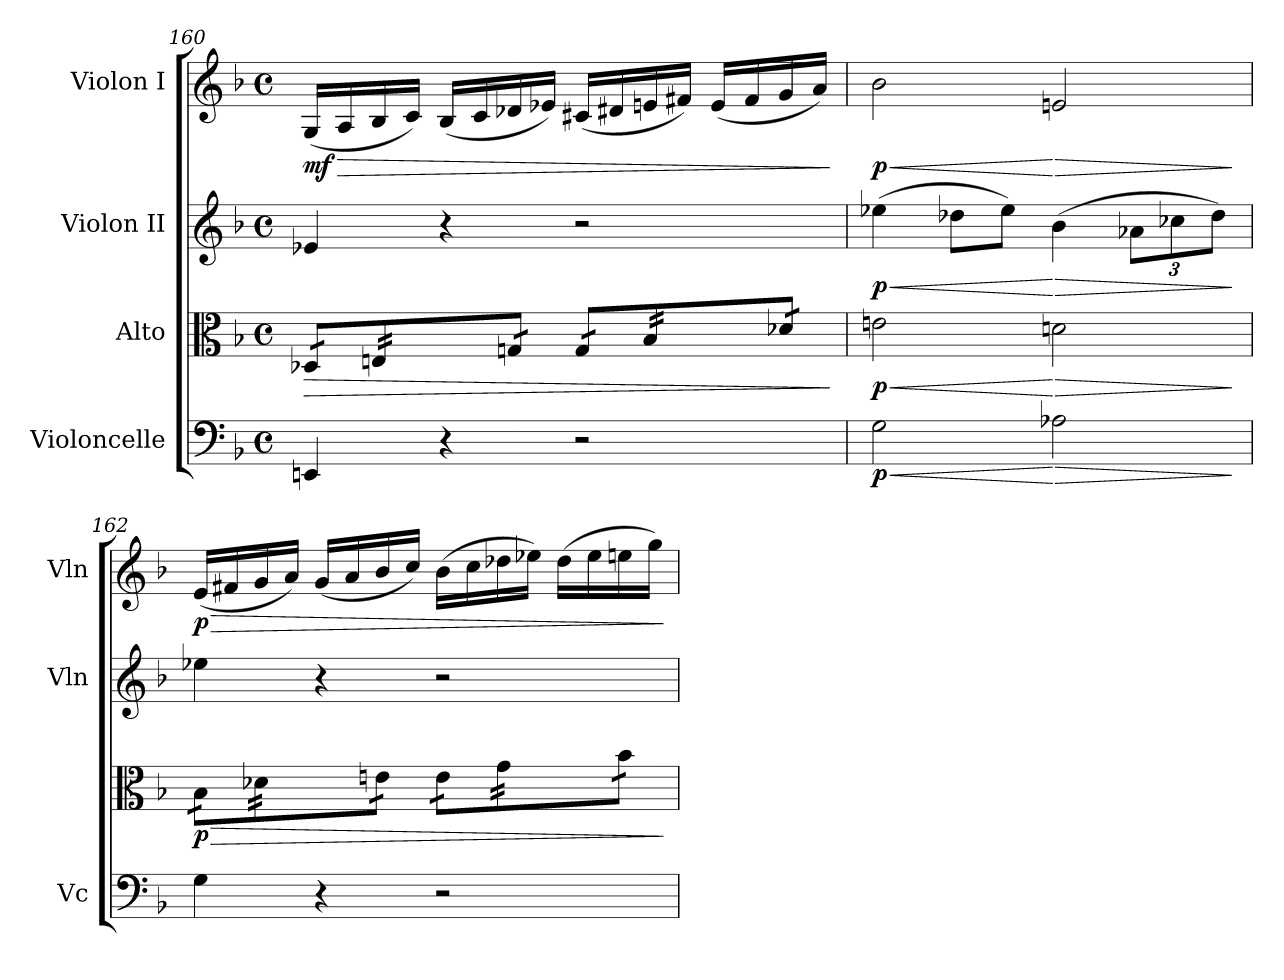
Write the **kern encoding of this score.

**kern	**dynam	**kern	**dynam	**kern	**dynam	**kern	**dynam
*part4	*part4	*part3	*part3	*part2	*part2	*part1	*part1
*staff4	*staff4	*staff3	*staff3	*staff2	*staff2	*staff1	*staff1
*I"Violoncelle	*	*I"Alto	*	*I"Violon II	*	*I"Violon I	*
*I'Vc	*	*	*	*I'Vln	*	*I'Vln	*
*clefF4	*	*clefC3	*	*clefG2	*	*clefG2	*
*k[b-]	*	*k[b-]	*	*k[b-]	*	*k[b-]	*
*M4/4	*	*M4/4	*	*M4/4	*	*M4/4	*
*met(c)	*	*met(c)	*	*met(c)	*	*met(c)	*
=160	=160	=160	=160	=160	=160	=160	=160
!	!	!	!LO:HP:b	!	!	!	!LO:HP:b
!	!	!	!	!	!	!	!LO:DY:n=1:b
*	*	*tremolo	*	*	*	*	*
4EEn/	.	16D-X/LL	>	4e-X/	.	(<16G/LL	> mf
.	.	16D-X/	.	.	.	16A/	.
.	.	16En/	.	.	.	16B-/	.
.	.	16En/	.	.	.	16c/JJ)	.
4r	.	16E/	.	4r	.	(<16B-/LL	.
.	.	16E/	.	.	.	16c/	.
.	.	16Gn/	.	.	.	16d-X/	.
.	.	16Gn/JJ	.	.	.	16e-X/JJ)	.
2r	.	16G/LL	.	2r	.	(<16c#X/LL	.
.	.	16G/	.	.	.	16d#X/	.
.	.	16B-/	.	.	.	16en/	.
.	.	16B-/	.	.	.	16f#X/JJ)	.
.	.	16B-/	.	.	.	(<16e/LL	.
.	.	16B-/	.	.	.	16f#/	.
.	.	16d-X/	.	.	.	16g/	.
.	.	16d-X/JJ	.	.	.	16a/JJ)	.
*	*	*Xtremolo	*	*	*	*	*
.	.	.	]	.	.	.	]
!!LO:PB:g=z
=161	=161	=161	=161	=161	=161	=161	=161
!	!LO:HP:b	!	!LO:HP:b	!	!LO:HP:b	!	!LO:HP:b
!	!LO:DY:n=1:b	!	!LO:DY:n=1:b	!	!LO:DY:n=1:b	!	!LO:DY:n=1:b
2G\	< p	2en\	< p	(>4ee-X\	< p	2b-\	< p
.	.	.	.	8dd-X\L	.	.	.
.	.	.	.	8ee-\J)	.	.	.
!	!LO:HP:n=1:b	!	!LO:HP:n=1:b	!	!LO:HP:n=1:b	!	!LO:HP:n=1:b
2A-X\	[ >	2dn\	[ >	(>4b-\	[ >	2en/	[ >
*	*	*	*	*Xbrackettup	*	*	*
.	.	.	.	12a-X\L	.	.	.
.	.	.	.	12cc-X\	.	.	.
.	.	.	.	12dd-\J)	.	.	.
.	]	.	]	.	]	.	]
=162	=162	=162	=162	=162	=162	=162	=162
!	!	!	!LO:HP:b	!	!	!	!LO:HP:b
!	!	!	!LO:DY:n=1:b	!	!	!	!LO:DY:n=1:b
*	*	*tremolo	*	*	*	*	*
4G\	.	16B-\LL	> p	4ee-X\	.	(<16e/LL	> p
.	.	16B-\	.	.	.	16f#X/	.
.	.	16d-X\	.	.	.	16g/	.
.	.	16d-X\	.	.	.	16a/JJ)	.
4r	.	16d-\	.	4r	.	(<16g/LL	.
.	.	16d-\	.	.	.	16a/	.
.	.	16en\	.	.	.	16b-/	.
.	.	16en\JJ	.	.	.	16cc/JJ)	.
2r	.	16e\LL	.	2r	.	(>16b-\LL	.
.	.	16e\	.	.	.	16cc\	.
.	.	16g\	.	.	.	16dd-X\	.
.	.	16g\	.	.	.	16ee-X\JJ)	.
.	.	16g\	.	.	.	(>16dd-\LL	.
.	.	16g\	.	.	.	16ee-\	.
.	.	16b-\	.	.	.	16een\	.
.	.	16b-\JJ	.	.	.	16gg\JJ)	.
*	*	*Xtremolo	*	*	*	*	*
.	.	.	]	.	.	.	]
=	=	=	=	=	=	=	=
*-	*-	*-	*-	*-	*-	*-	*-
